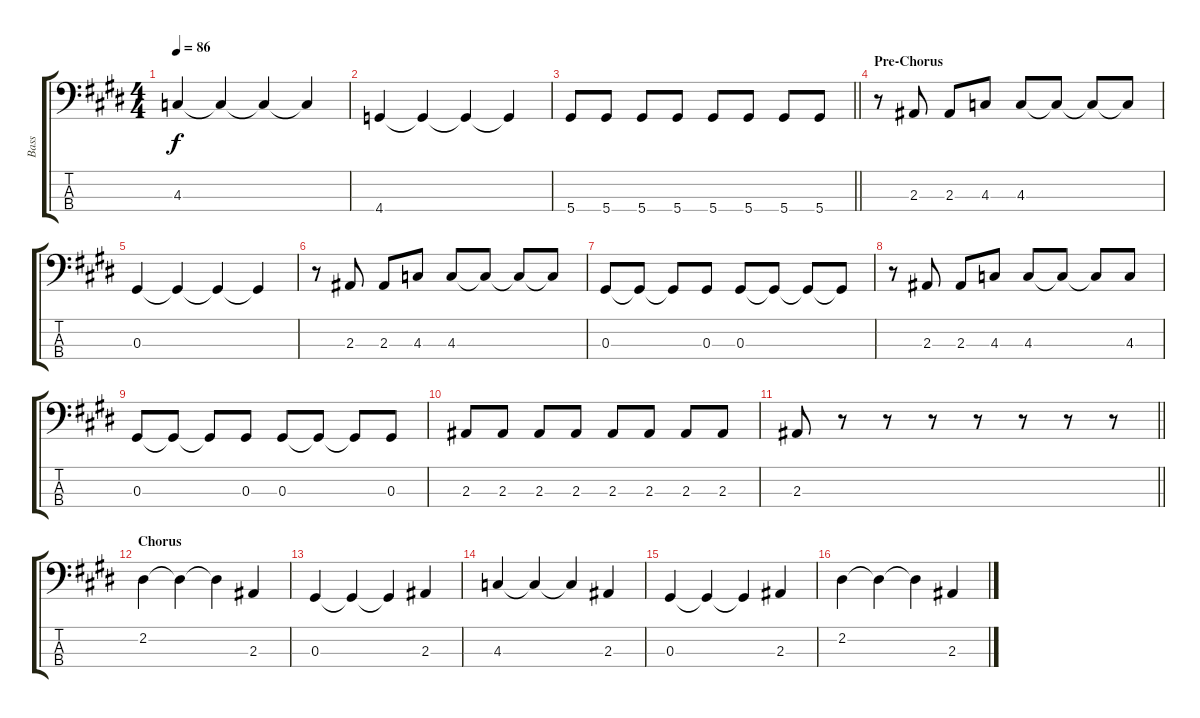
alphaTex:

\track ("Bass" "Bass") {instrument electricbassfinger}
\staff {score tabs}
\tuning (Gb2 Db2 Ab1 Eb1) {hide}
\ts (4 4)
\tempo 86
\clef f4
\ks e
4.3.4{dy f} 4.3{t}.4 4.3{t}.4 4.3{t}.4 |
4.4.4 4.4{t}.4 4.4{t}.4 4.4{t}.4 |
\barLineRight lightlight
5.4.8 5.4.8 5.4.8 5.4.8 5.4.8 5.4.8 5.4.8 5.4.8 |
\section ("" "Pre-Chorus")
r.8 2.3.8 2.3.8 4.3.8 4.3.8 4.3{t}.8 4.3{t}.8 4.3{t}.8 |
0.3.4 0.3{t}.4 0.3{t}.4 0.3{t}.4 |
r.8 2.3.8 2.3.8 4.3.8 4.3.8 4.3{t}.8 4.3{t}.8 4.3{t}.8 |
0.3.8 0.3{t}.8 0.3{t}.8 0.3.8 0.3.8 0.3{t}.8 0.3{t}.8 0.3{t}.8 |
r.8 2.3.8 2.3.8 4.3.8 4.3.8 4.3{t}.8 4.3{t}.8 4.3.8 |
0.3.8 0.3{t}.8 0.3{t}.8 0.3.8 0.3.8 0.3{t}.8 0.3{t}.8 0.3.8 |
2.3.8 2.3.8 2.3.8 2.3.8 2.3.8 2.3.8 2.3.8 2.3.8 |
\barLineRight lightlight
2.3.8 r.8 r.8 r.8 r.8 r.8 r.8 r.8 |
\section ("" "Chorus")
2.2.4 2.2{t}.4 2.2{t}.4 2.3.4 |
0.3.4 0.3{t}.4 0.3{t}.4 2.3.4 |
4.3.4 4.3{t}.4 4.3{t}.4 2.3.4 |
0.3.4 0.3{t}.4 0.3{t}.4 2.3.4 |
2.2.4 2.2{t}.4 2.2{t}.4 2.3.4
